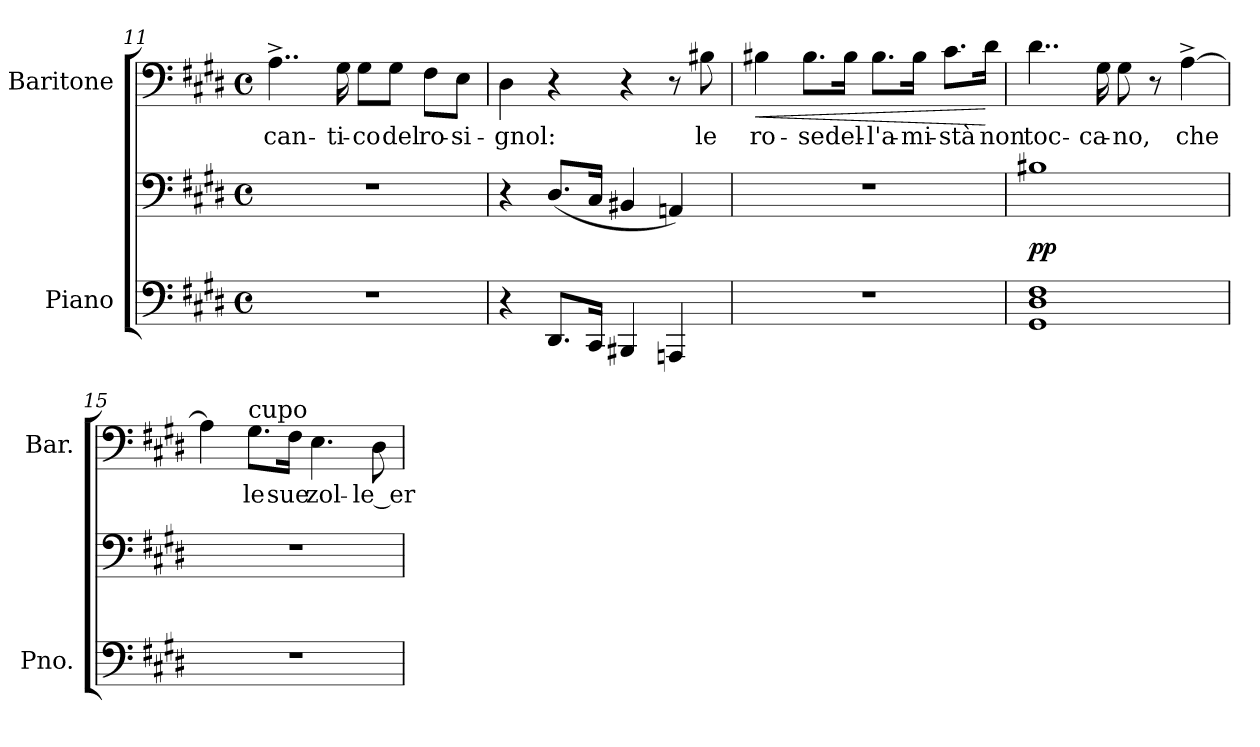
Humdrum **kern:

**kern	**kern	**dynam	**kern	**text	**dynam
*part2	*part2	*part2	*part1	*part1	*part1
*staff3	*staff2	*staff2/3	*staff1	*staff1	*staff1
*I"Piano	*	*	*I"Baritone	*	*
*I'Pno.	*	*	*I'Bar.	*	*
*clefF4	*clefF4	*	*clefF4	*	*
*k[f#c#g#d#]	*k[f#c#g#d#]	*	*k[f#c#g#d#]	*	*
*c#:	*c#:	*	*c#:	*	*
*M4/4	*M4/4	*	*M4/4	*	*
*met(c)	*met(c)	*	*met(c)	*	*
=11	=11	=11	=11	=11	=11
!	!	!	!	!LO:LY:b:color=#000000	!
1r	1r	.	4..A^i\	can-	.
!	!	!	!	!LO:LY:b:color=#000000	!
.	.	.	16G#i\	-ti-	.
!	!	!	!	!LO:LY:b:color=#000000	!
.	.	.	8G#i\L	-co	.
!	!	!	!	!LO:LY:b:color=#000000	!
.	.	.	8G#i\J	del	.
!	!	!	!	!LO:LY:b:color=#000000	!
.	.	.	8F#i\L	ro-	.
!	!	!	!	!LO:LY:b:color=#000000	!
.	.	.	8Ei\J	-si-	.
=12	=12	=12	=12	=12	=12
!	!	!	!	!LO:LY:b:color=#000000	!
4r	4r	.	4D#i\	-gnol:	.
8.DD#i/L	(8.D#i/L	.	4r	.	.
16CC#i/Jk	16C#i/Jk	.	.	.	.
4BBB#Xi/	4BB#Xi/	.	4r	.	.
4AAAni/	4AAni/)	.	8r	.	.
!	!	!	!	!LO:LY:b:color=#000000	!
.	.	.	8B#Xi\	le	.
=13	=13	=13	=13	=13	=13
!	!	!	!	!LO:LY:b:color=#000000	!LO:HP:b
1r	1r	.	4B#Xi\	ro-	<
!	!	!	!	!LO:LY:b:color=#000000	!
.	.	.	8.B#i\L	-se	.
!	!	!	!	!LO:LY:b:color=#000000	!
.	.	.	16B#i\Jk	del-	.
!	!	!	!	!LO:LY:b:color=#000000	!
.	.	.	8.B#i\L	-l'a-	.
!	!	!	!	!LO:LY:b:color=#000000	!
.	.	.	16B#i\Jk	-mi-	.
!	!	!	!	!LO:LY:b:color=#000000	!
.	.	.	8.c#i\L	-stà	.
!	!	!	!	!LO:LY:b:color=#000000	!
.	.	.	16d#i\Jk	non	[
!!LO:LB:g=z
=14	=14	=14	=14	=14	=14
!	!	!	!	!LO:LY:b:color=#000000	!
1GG#i 1D#i 1F#i	1B#Xi	pp	4..d#i\	toc-	.
!	!	!	!	!LO:LY:b:color=#000000	!
.	.	.	16G#i\	-ca-	.
!	!	!	!	!LO:LY:b:color=#000000	!
.	.	.	8G#i\	-no,	.
.	.	.	8r	.	.
!	!	!	!	!LO:LY:b:color=#000000	!
.	.	.	[4A^i\	che	.
=15	=15	=15	=15	=15	=15
1r	1r	.	4Ai\]	.	.
!	!	!	!LO:TX:a:t=cupo	!	!
!	!	!	!	!LO:LY:b:color=#000000	!
.	.	.	8.G#i\L	le	.
!	!	!	!	!LO:LY:b:color=#000000	!
.	.	.	16F#i\Jk	sue	.
!	!	!	!	!LO:LY:b:color=#000000	!
.	.	.	4.Ei\	zol-	.
!	!	!	!	!LO:LY:b:color=#000000	!
.	.	.	8D#i\	-le_er-	.
=	=	=	=	=	=
*-	*-	*-	*-	*-	*-
